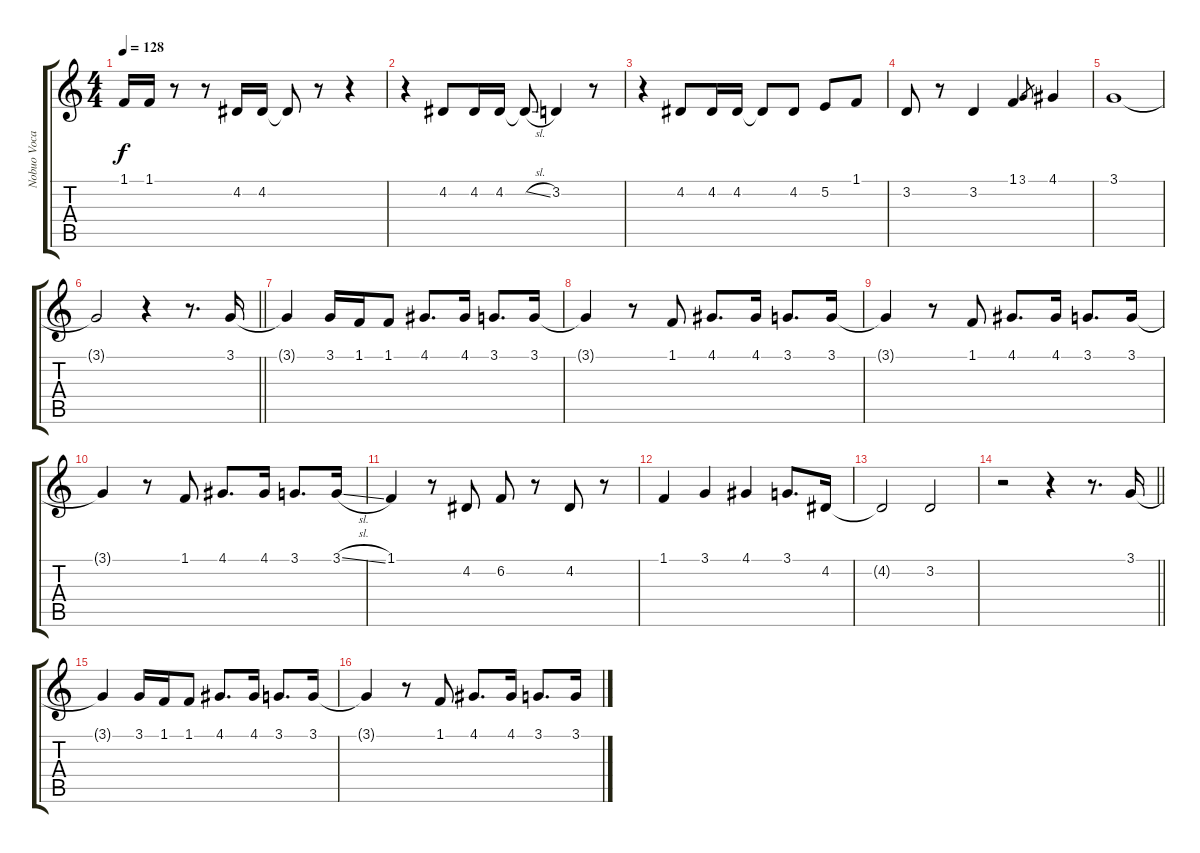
\track ("Nobuo Vocals" "Nobuo Voca") {instrument tenorsax}
\staff {score tabs}
\tuning (E4 B3 G3 D3 A2 E2) {hide}
\ts (4 4)
\tempo 128
\clef g2
\ks c
1.1.16{dy f} 1.1.16 r.8 r.8 4.2.16 4.2.16 4.2{t}.8 r.8 r.4 |
r.4 4.2.8 4.2.16 4.2.16 4.2{sl t}.8 3.2.4 r.8 |
r.4 4.2.8 4.2.16 4.2.16 4.2{t}.8 4.2.8 5.2.8 1.1.8 |
3.2.8 r.8 3.2.4 1.1.4 3.1.8{gr} 4.1.4 |
3.1.1 |
\barLineRight lightlight
3.1{t}.2 r.4 r.8{d} 3.1.16 |
3.1{t}.4 3.1.16 1.1.16 1.1.8 4.1.8{d} 4.1.16 3.1.8{d} 3.1.16 |
3.1{t}.4 r.8 1.1.8 4.1.8{d} 4.1.16 3.1.8{d} 3.1.16 |
3.1{t}.4 r.8 1.1.8 4.1.8{d} 4.1.16 3.1.8{d} 3.1.16 |
3.1{t}.4 r.8 1.1.8 4.1.8{d} 4.1.16 3.1.8{d} 3.1{sl}.16 |
1.1.4 r.8 4.2.8 6.2.8 r.8 4.2.8 r.8 |
1.1.4 3.1.4 4.1.4 3.1.8{d} 4.2.16 |
4.2{t}.2 3.2.2 |
\barLineRight lightlight
r.2 r.4 r.8{d} 3.1.16 |
3.1{t}.4 3.1.16 1.1.16 1.1.8 4.1.8{d} 4.1.16 3.1.8{d} 3.1.16 |
3.1{t}.4 r.8 1.1.8 4.1.8{d} 4.1.16 3.1.8{d} 3.1.16
